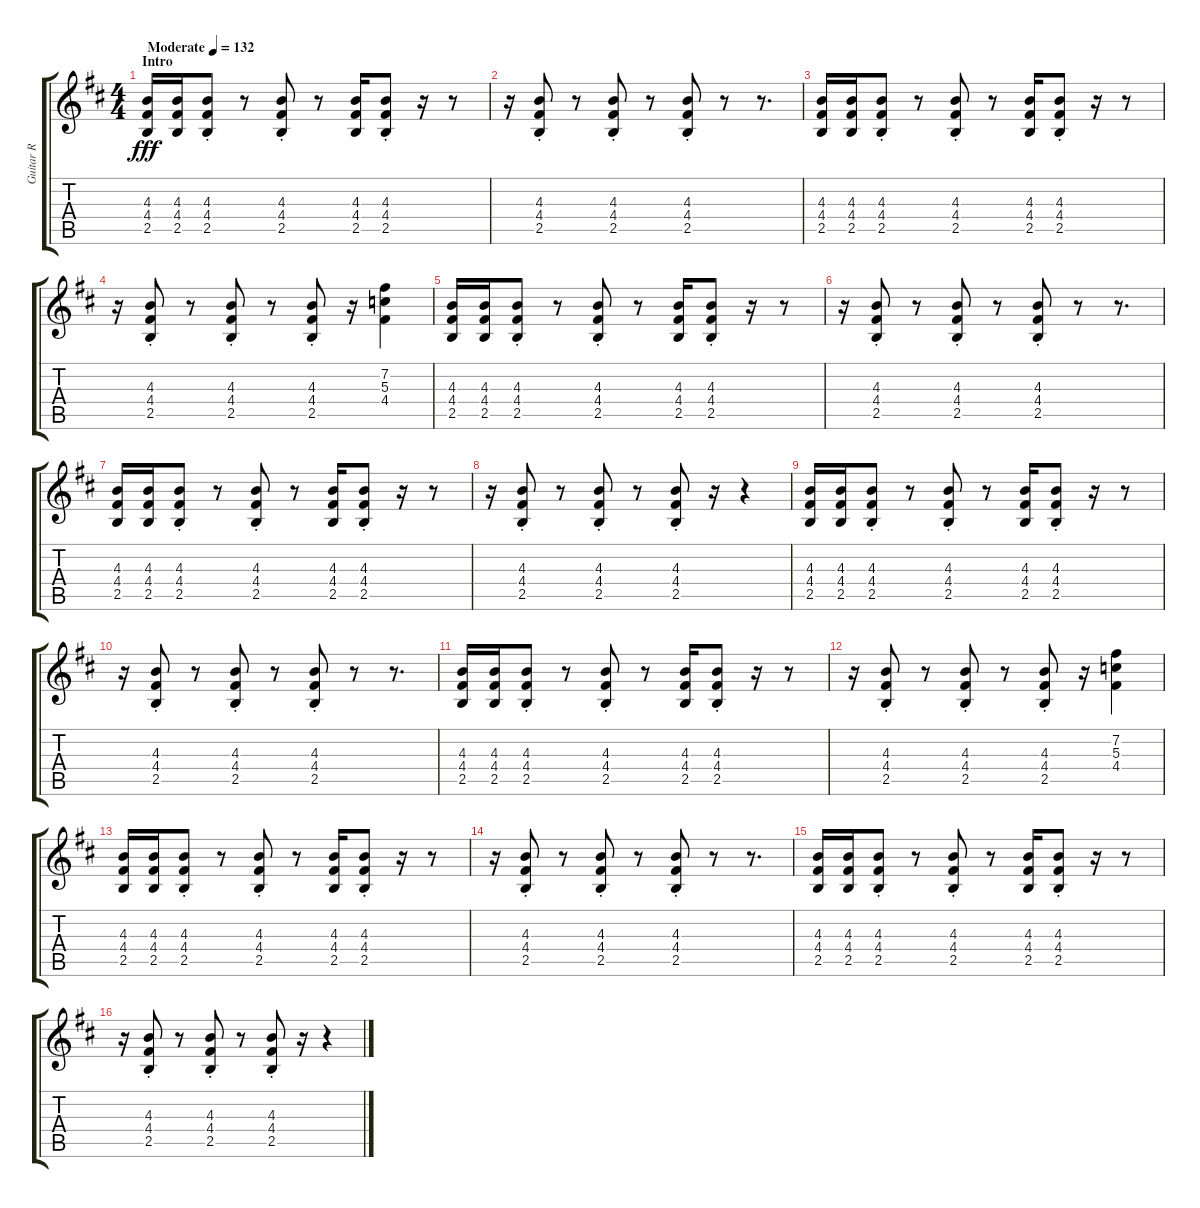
\track ("Guitar R" "Guitar R") {instrument distortionguitar}
\staff {score tabs}
\tuning (E4 B3 G3 D3 A2 D2) {hide}
\ts (4 4)
\section ("" "Intro")
\tempo (132 "Moderate")
\clef g2
\ks d
(4.3 4.4 2.5).16{dy fff instrument distortionguitar} (4.3 4.4 2.5).16 (4.3{st} 4.4{st} 2.5{st}).8 r.8 (4.3{st} 4.4{st} 2.5{st}).8 r.8 (4.3 4.4 2.5).16 (4.3{st} 4.4{st} 2.5{st}).8 r.16 r.8 |
r.16 (4.3{st} 4.4{st} 2.5{st}).8 r.8 (4.3{st} 4.4{st} 2.5{st}).8 r.8 (4.3{st} 4.4{st} 2.5{st}).8 r.8 r.8{d} |
(4.3 4.4 2.5).16 (4.3 4.4 2.5).16 (4.3{st} 4.4{st} 2.5{st}).8 r.8 (4.3{st} 4.4{st} 2.5{st}).8 r.8 (4.3 4.4 2.5).16 (4.3{st} 4.4{st} 2.5{st}).8 r.16 r.8 |
r.16 (4.3{st} 4.4{st} 2.5{st}).8 r.8 (4.3{st} 4.4{st} 2.5{st}).8 r.8 (4.3{st} 4.4{st} 2.5{st}).8 r.16 (7.2 5.3 4.4).4 |
(4.3 4.4 2.5).16 (4.3 4.4 2.5).16 (4.3{st} 4.4{st} 2.5{st}).8 r.8 (4.3{st} 4.4{st} 2.5{st}).8 r.8 (4.3 4.4 2.5).16 (4.3{st} 4.4{st} 2.5{st}).8 r.16 r.8 |
r.16 (4.3{st} 4.4{st} 2.5{st}).8 r.8 (4.3{st} 4.4{st} 2.5{st}).8 r.8 (4.3{st} 4.4{st} 2.5{st}).8 r.8 r.8{d} |
(4.3 4.4 2.5).16 (4.3 4.4 2.5).16 (4.3{st} 4.4{st} 2.5{st}).8 r.8 (4.3{st} 4.4{st} 2.5{st}).8 r.8 (4.3 4.4 2.5).16 (4.3{st} 4.4{st} 2.5{st}).8 r.16 r.8 |
r.16 (4.3{st} 4.4{st} 2.5{st}).8 r.8 (4.3{st} 4.4{st} 2.5{st}).8 r.8 (4.3{st} 4.4{st} 2.5{st}).8 r.16 r.4 |
(4.3 4.4 2.5).16 (4.3 4.4 2.5).16 (4.3{st} 4.4{st} 2.5{st}).8 r.8 (4.3{st} 4.4{st} 2.5{st}).8 r.8 (4.3 4.4 2.5).16 (4.3{st} 4.4{st} 2.5{st}).8 r.16 r.8 |
r.16 (4.3{st} 4.4{st} 2.5{st}).8 r.8 (4.3{st} 4.4{st} 2.5{st}).8 r.8 (4.3{st} 4.4{st} 2.5{st}).8 r.8 r.8{d} |
(4.3 4.4 2.5).16 (4.3 4.4 2.5).16 (4.3{st} 4.4{st} 2.5{st}).8 r.8 (4.3{st} 4.4{st} 2.5{st}).8 r.8 (4.3 4.4 2.5).16 (4.3{st} 4.4{st} 2.5{st}).8 r.16 r.8 |
r.16 (4.3{st} 4.4{st} 2.5{st}).8 r.8 (4.3{st} 4.4{st} 2.5{st}).8 r.8 (4.3{st} 4.4{st} 2.5{st}).8 r.16 (7.2 5.3 4.4).4 |
(4.3 4.4 2.5).16 (4.3 4.4 2.5).16 (4.3{st} 4.4{st} 2.5{st}).8 r.8 (4.3{st} 4.4{st} 2.5{st}).8 r.8 (4.3 4.4 2.5).16 (4.3{st} 4.4{st} 2.5{st}).8 r.16 r.8 |
r.16 (4.3{st} 4.4{st} 2.5{st}).8 r.8 (4.3{st} 4.4{st} 2.5{st}).8 r.8 (4.3{st} 4.4{st} 2.5{st}).8 r.8 r.8{d} |
(4.3 4.4 2.5).16 (4.3 4.4 2.5).16 (4.3{st} 4.4{st} 2.5{st}).8 r.8 (4.3{st} 4.4{st} 2.5{st}).8 r.8 (4.3 4.4 2.5).16 (4.3{st} 4.4{st} 2.5{st}).8 r.16 r.8 |
r.16 (4.3{st} 4.4{st} 2.5{st}).8 r.8 (4.3{st} 4.4{st} 2.5{st}).8 r.8 (4.3{st} 4.4{st} 2.5{st}).8 r.16 r.4
